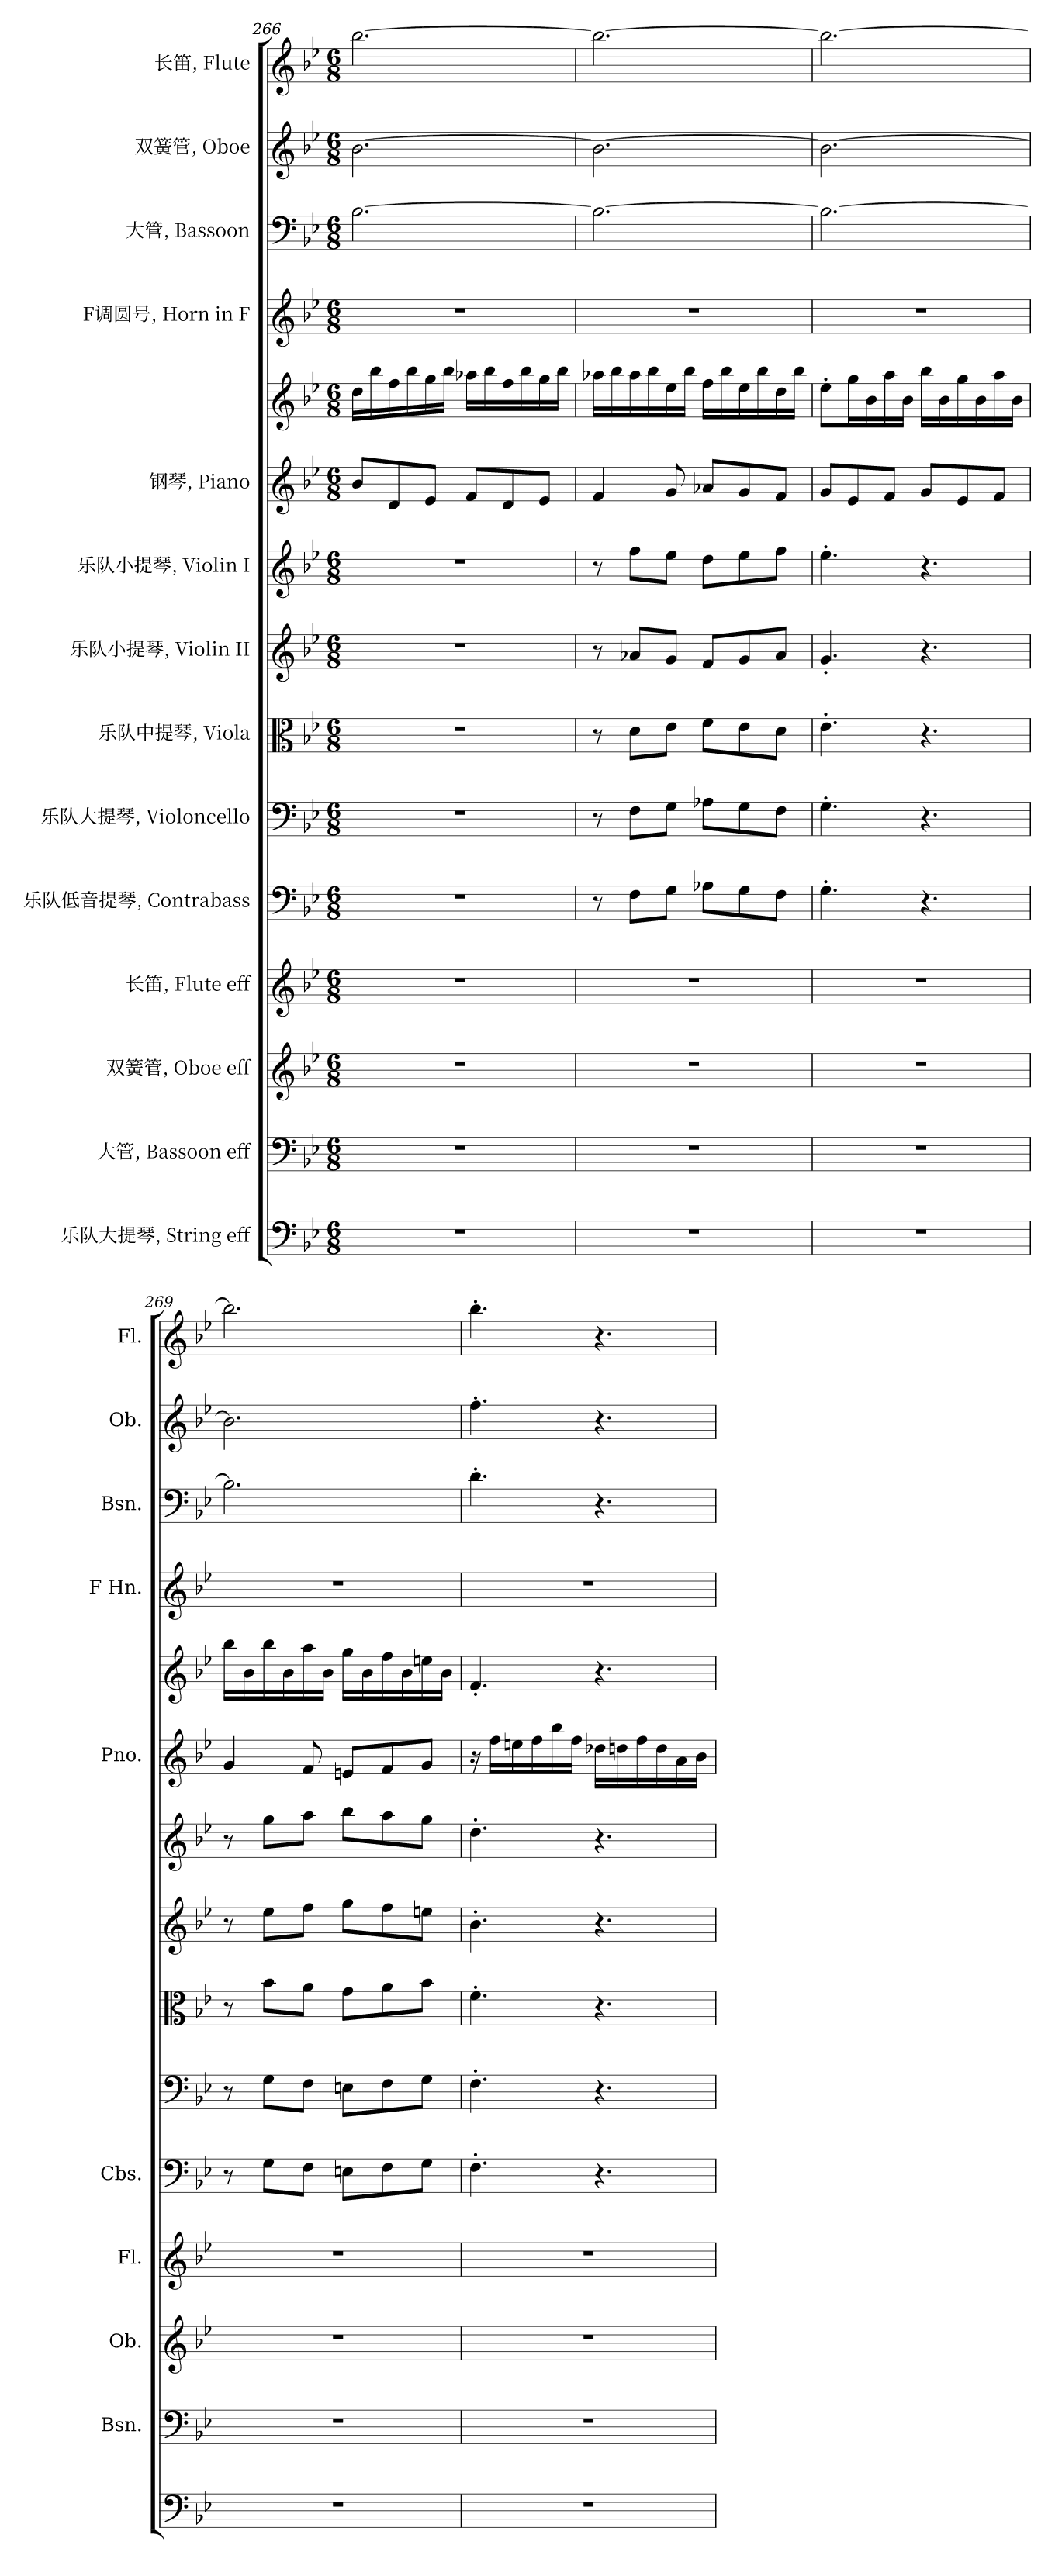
**kern	**kern	**kern	**kern	**kern	**kern	**kern	**kern	**kern	**kern	**kern	**kern	**kern	**kern	**kern
*part14	*part13	*part12	*part11	*part10	*part9	*part8	*part7	*part6	*part5	*part5	*part4	*part3	*part2	*part1
*staff15	*staff14	*staff13	*staff12	*staff11	*staff10	*staff9	*staff8	*staff7	*staff6	*staff5	*staff4	*staff3	*staff2	*staff1
*I"乐队大提琴, String eff	*I"大管, Bassoon eff	*I"双簧管, Oboe eff	*I"长笛, Flute eff	*I"乐队低音提琴, Contrabass	*I"乐队大提琴, Violoncello	*I"乐队中提琴, Viola	*I"乐队小提琴, Violin II	*I"乐队小提琴, Violin I	*I"钢琴, Piano	*	*I"F调圆号, Horn in F	*I"大管, Bassoon	*I"双簧管, Oboe	*I"长笛, Flute
*	*I'Bsn.	*I'Ob.	*I'Fl.	*I'Cbs.	*	*	*	*	*I'Pno.	*	*I'F Hn.	*I'Bsn.	*I'Ob.	*I'Fl.
!!LO:PB:g=z
*clefF4	*clefF4	*clefG2	*clefG2	*clefF4	*clefF4	*clefC3	*clefG2	*clefG2	*clefG2	*clefG2	*clefG2	*clefF4	*clefG2	*clefG2
*	*	*	*	*ITrd7c12	*	*	*	*	*	*	*ITrd4c7	*	*	*
*k[b-e-]	*k[b-e-]	*k[b-e-]	*k[b-e-]	*k[b-e-]	*k[b-e-]	*k[b-e-]	*k[b-e-]	*k[b-e-]	*k[b-e-]	*k[b-e-]	*k[b-e-a-]	*k[b-e-]	*k[b-e-]	*k[b-e-]
*M6/8	*M6/8	*M6/8	*M6/8	*M6/8	*M6/8	*M6/8	*M6/8	*M6/8	*M6/8	*M6/8	*M6/8	*M6/8	*M6/8	*M6/8
=266	=266	=266	=266	=266	=266	=266	=266	=266	=266	=266	=266	=266	=266	=266
2.r	2.r	2.r	2.r	2.r	2.r	2.r	2.r	2.r	8b-/L	16dd\LL	2.r	[2.B-\	[2.b-\	[2.bb-\
.	.	.	.	.	.	.	.	.	.	16bb-\	.	.	.	.
.	.	.	.	.	.	.	.	.	8d/	16ff\	.	.	.	.
.	.	.	.	.	.	.	.	.	.	16bb-\	.	.	.	.
.	.	.	.	.	.	.	.	.	8e-/J	16gg\	.	.	.	.
.	.	.	.	.	.	.	.	.	.	16bb-\JJ	.	.	.	.
.	.	.	.	.	.	.	.	.	8f/L	16aa-X\LL	.	.	.	.
.	.	.	.	.	.	.	.	.	.	16bb-\	.	.	.	.
.	.	.	.	.	.	.	.	.	8d/	16ff\	.	.	.	.
.	.	.	.	.	.	.	.	.	.	16bb-\	.	.	.	.
.	.	.	.	.	.	.	.	.	8e-/J	16gg\	.	.	.	.
.	.	.	.	.	.	.	.	.	.	16bb-\JJ	.	.	.	.
=267	=267	=267	=267	=267	=267	=267	=267	=267	=267	=267	=267	=267	=267	=267
2.r	2.r	2.r	2.r	8r	8r	8r	8r	8r	4f/	16aa-X\LL	2.r	2.B-\_	2.b-\_	2.bb-\_
.	.	.	.	.	.	.	.	.	.	16bb-\	.	.	.	.
.	.	.	.	8FF\L	8F\L	8d\L	8a-X/L	8ff\L	.	16aa-\	.	.	.	.
.	.	.	.	.	.	.	.	.	.	16bb-\	.	.	.	.
.	.	.	.	8GG\J	8G\J	8e-\J	8g/J	8ee-\J	8g/	16ee-\	.	.	.	.
.	.	.	.	.	.	.	.	.	.	16bb-\JJ	.	.	.	.
.	.	.	.	8AA-X\L	8A-X\L	8f\L	8f/L	8dd\L	8a-X/L	16ff\LL	.	.	.	.
.	.	.	.	.	.	.	.	.	.	16bb-\	.	.	.	.
.	.	.	.	8GG\	8G\	8e-\	8g/	8ee-\	8g/	16ee-\	.	.	.	.
.	.	.	.	.	.	.	.	.	.	16bb-\	.	.	.	.
.	.	.	.	8FF\J	8F\J	8d\J	8a-/J	8ff\J	8f/J	16dd\	.	.	.	.
.	.	.	.	.	.	.	.	.	.	16bb-\JJ	.	.	.	.
=268	=268	=268	=268	=268	=268	=268	=268	=268	=268	=268	=268	=268	=268	=268
2.r	2.r	2.r	2.r	4.GG'\	4.G'\	4.e-'\	4.g'/	4.ee-'\	8g/L	8ee-'\L	2.r	2.B-\_	2.b-\_	2.bb-\_
.	.	.	.	.	.	.	.	.	8e-/	16gg\L	.	.	.	.
.	.	.	.	.	.	.	.	.	.	16b-\	.	.	.	.
.	.	.	.	.	.	.	.	.	8f/J	16aa\	.	.	.	.
.	.	.	.	.	.	.	.	.	.	16b-\JJ	.	.	.	.
.	.	.	.	4.r	4.r	4.r	4.r	4.r	8g/L	16bb-\LL	.	.	.	.
.	.	.	.	.	.	.	.	.	.	16b-\	.	.	.	.
.	.	.	.	.	.	.	.	.	8e-/	16gg\	.	.	.	.
.	.	.	.	.	.	.	.	.	.	16b-\	.	.	.	.
.	.	.	.	.	.	.	.	.	8f/J	16aa\	.	.	.	.
.	.	.	.	.	.	.	.	.	.	16b-\JJ	.	.	.	.
!!LO:PB:g=z
=269	=269	=269	=269	=269	=269	=269	=269	=269	=269	=269	=269	=269	=269	=269
2.r	2.r	2.r	2.r	8r	8r	8r	8r	8r	4g/	16bb-\LL	2.r	2.B-\]	2.b-\]	2.bb-\]
.	.	.	.	.	.	.	.	.	.	16b-\	.	.	.	.
.	.	.	.	8GG\L	8G\L	8b-\L	8ee-\L	8gg\L	.	16bb-\	.	.	.	.
.	.	.	.	.	.	.	.	.	.	16b-\	.	.	.	.
.	.	.	.	8FF\J	8F\J	8a\J	8ff\J	8aa\J	8f/	16aa\	.	.	.	.
.	.	.	.	.	.	.	.	.	.	16b-\JJ	.	.	.	.
.	.	.	.	8EEn\L	8En\L	8g\L	8gg\L	8bb-\L	8en/L	16gg\LL	.	.	.	.
.	.	.	.	.	.	.	.	.	.	16b-\	.	.	.	.
.	.	.	.	8FF\	8F\	8a\	8ff\	8aa\	8f/	16ff\	.	.	.	.
.	.	.	.	.	.	.	.	.	.	16b-\	.	.	.	.
.	.	.	.	8GG\J	8G\J	8b-\J	8een\J	8gg\J	8g/J	16een\	.	.	.	.
.	.	.	.	.	.	.	.	.	.	16b-\JJ	.	.	.	.
=270	=270	=270	=270	=270	=270	=270	=270	=270	=270	=270	=270	=270	=270	=270
2.r	2.r	2.r	2.r	4.FF'\	4.F'\	4.f'\	4.b-'\	4.dd'\	16r	4.f'/	2.r	4.d'\	4.ff'\	4.bb-'\
.	.	.	.	.	.	.	.	.	16ff\LL	.	.	.	.	.
.	.	.	.	.	.	.	.	.	16een\	.	.	.	.	.
.	.	.	.	.	.	.	.	.	16ff\	.	.	.	.	.
.	.	.	.	.	.	.	.	.	16bb-\	.	.	.	.	.
.	.	.	.	.	.	.	.	.	16ff\JJ	.	.	.	.	.
.	.	.	.	4.r	4.r	4.r	4.r	4.r	16dd-X\LL	4.r	.	4.r	4.r	4.r
.	.	.	.	.	.	.	.	.	16ddn\	.	.	.	.	.
.	.	.	.	.	.	.	.	.	16ff\	.	.	.	.	.
.	.	.	.	.	.	.	.	.	16dd\	.	.	.	.	.
.	.	.	.	.	.	.	.	.	16a\	.	.	.	.	.
.	.	.	.	.	.	.	.	.	16b-\JJ	.	.	.	.	.
=	=	=	=	=	=	=	=	=	=	=	=	=	=	=
*-	*-	*-	*-	*-	*-	*-	*-	*-	*-	*-	*-	*-	*-	*-
